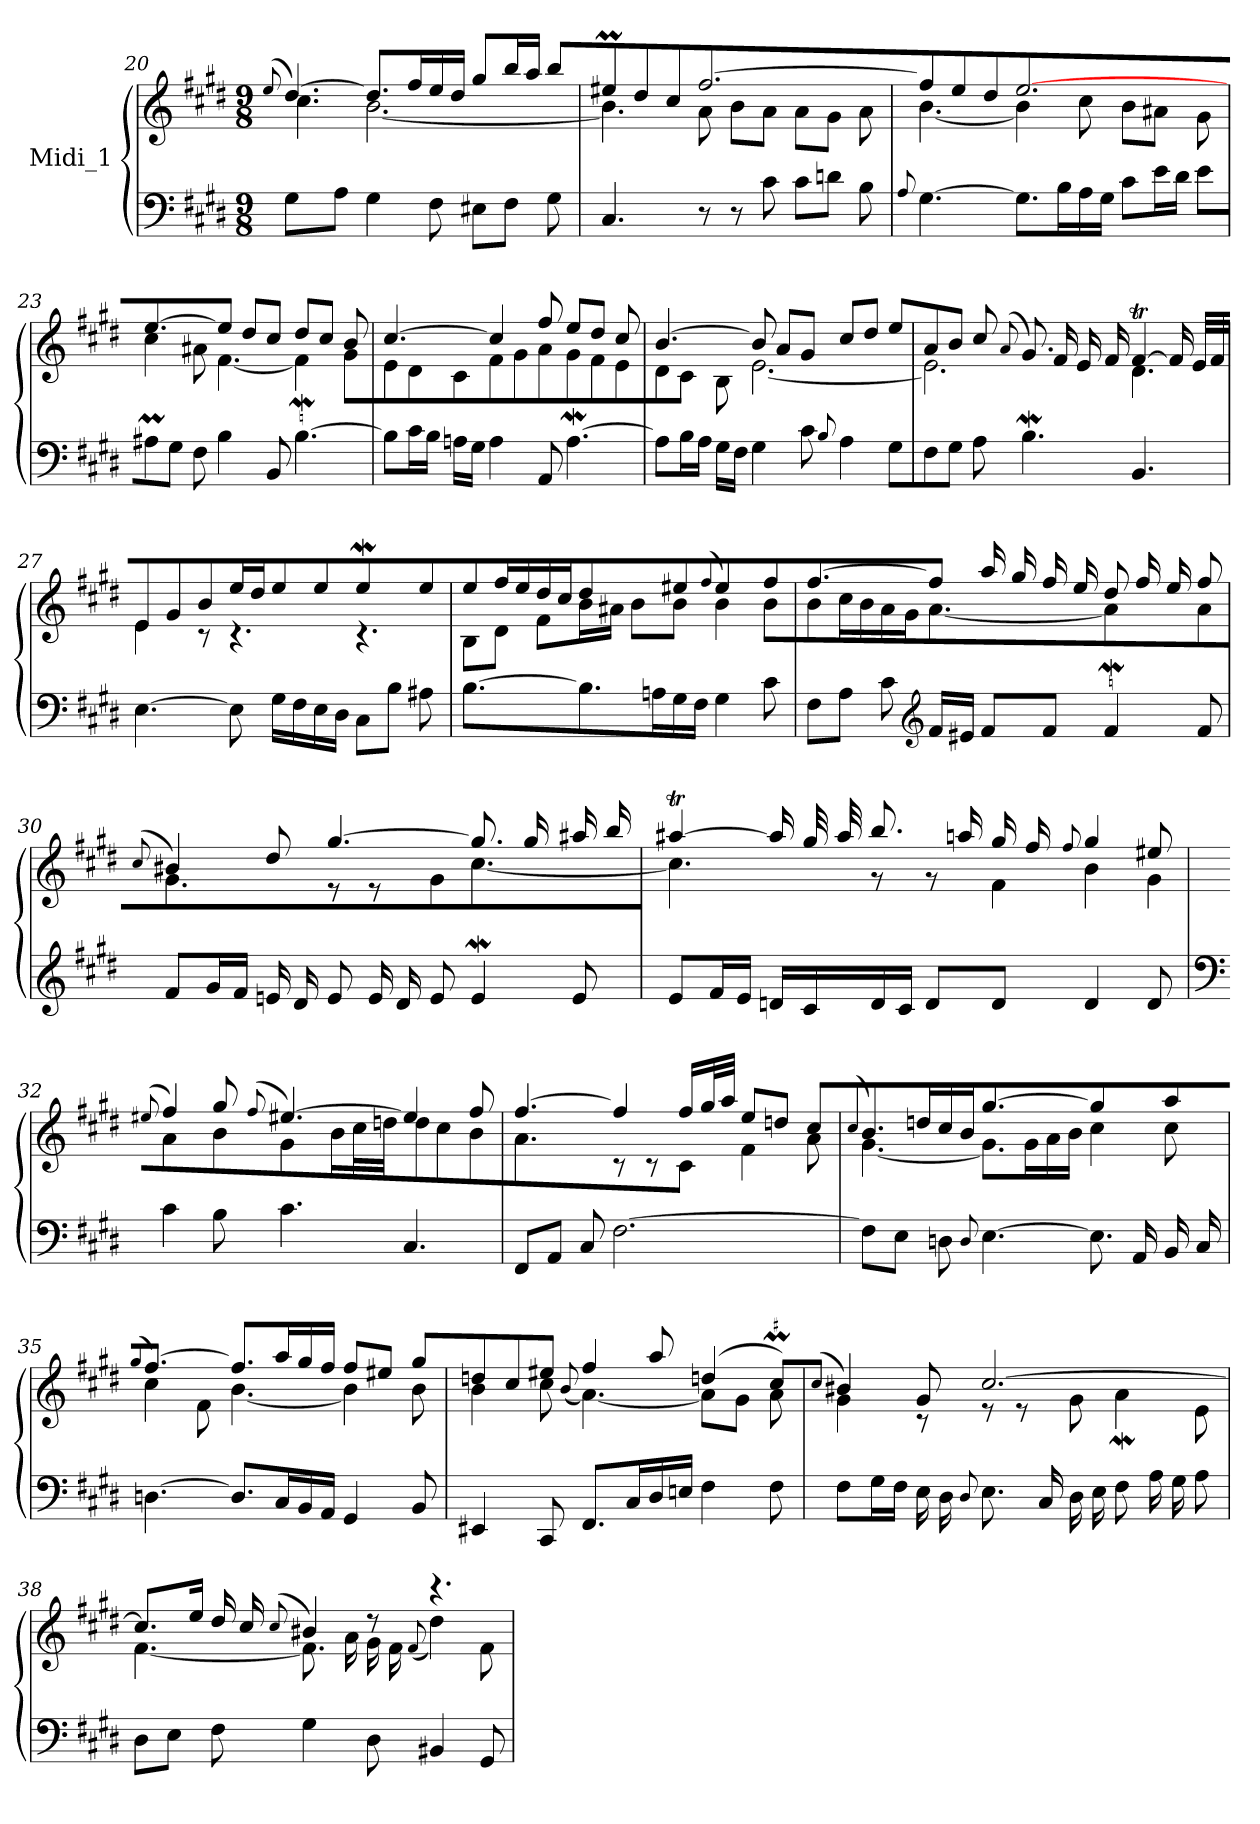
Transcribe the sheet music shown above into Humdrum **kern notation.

**kern	**kern
*part1	*part1
*staff2	*staff1
*I"Midi_1	*
*clefF4	*clefG2
*k[f#c#g#d#]	*k[f#c#g#d#]
*E:	*E:
*M9/8	*M9/8
=20	=20
.	(>8qqee/
*	*^
4G#	[4.dd#/)	4.cc#\]
8AJ	.	.
4G#	8.dd#L]	[2.b\
.	16ff#L	.
8F#	16ee	.
.	16dd#JJ	.
8E#XL	8gg#L	.
8F#J	16bbL	.
.	16aaJJ	.
8G#	8bbL	.
=21	=21	=21
4.C#	8ee#Xm/L	4.b\]
.	8dd#/J	.
.	8cc#/	.
8r	[2.ff#/	8a\
8r	.	8b\L
8c#	.	8a\J
8c#L	.	8aL
8dnJ	.	8g#\J
8B	.	8a\
!!LO:LB:g=z	!!
=22	=22	=22
8qqA/	.	.
[4.G#	8ff#L]	[4.b\
.	8ee/J	.
.	8dd#/	.
8.G#L]	[2.ee/	4b\]
16BL	.	.
16A	.	8cc#\
16G#JJ	.	.
8c#L	.	8b\L
16eL	.	8a#X\J
16d#JJ	.	.
8eL	.	8g#\
=23	=23	=23
8A#Xm	[4.ee/	4cc#\
8G#J	.	.
8F#	.	8a#X\
4B	8ee/J]	[4.f#\
.	8dd#/L	.
8BB	8cc#/J	.
[4.BW	8dd#L	4f#\]
.	8cc#/J	.
.	8b/	8g#\L
=24	=24	=24
8BL]	[4.cc#/	8eL
16c#L	.	8d#\J
16BJJ	.	.
16AnLL	.	8c#\L
16G#JJ	.	.
4A	4cc#/]	8f#\J
.	.	8g#\L
8AA	8ff#/	8a\J
[4.Aw	8ee/L	8g#L
.	8dd#/J	8f#\J
.	8cc#/	8e\
!!LO:LB:g=z	!!
=25	=25	=25
8AL]	[4.b/	8d#\
16BL	.	8c#\J
16AJJ	.	.
16G#LL	.	8B\
16F#JJ	.	.
4G#	8b]	[2.e\
.	8a/L	.
8c#L	8g#/J	.
8qqB/J	.	.
4A	8cc#L	.
.	8dd#/J	.
8G#L	8ee/L	.
=26	=26	=26
8F#	8a	2.e\]
8G#J	8b/J	.
8A	8cc#/L	.
.	(>8qqa/J	.
4.BW	8.g#L)	.
.	16f#/L	.
.	16e/	.
.	16f#/JJ	.
4.BB	[4f#T/	4.d#\
.	16f#LL]	.
.	32e/L	.
.	32f#/	.
=27	=27	=27
[4.E	8e/L	4e\
.	8g#J	.
.	8bL	8r
8E]	16ee/L	4.r
.	16dd#/JJ	.
16G#LL	8ee/L	.
16F#	.	.
16E	8ee/J	.
16D#JJ	.	.
8C#L	4eew/	4.r
8BJ	.	.
8A#X	8ee/	.
!!LO:LB:g=z	!!
=28	=28	=28
[4.B	8eeL	8BL
.	16ff#L	8d#J
.	16eeJJ	.
.	16dd#LL	8f#L
.	16cc#JJ	.
8.B]	4dd#/	16b\L
.	.	16a#X\JJ
.	.	8b\L
16AnL	.	.
16G#	8ee#X/L	8b\J
16F#JJ	.	.
.	(>8qqff#/J	.
4G#	4ee#/)	4b\
8c#L	8ff#/	8b\L
=29	=29	=29
8F#L	[4.ff#/	8b\L
8AJ	.	16cc#\L
.	.	16b\JJ
8c#	.	16a\LL
.	.	16g#\JJ
*clefG2	*	*
16f#LL	8ff#/J]	[4.a\
16e#XJJ	.	.
8f#L	16aa/LL	.
.	16gg#/	.
8f#J	16ff#/	.
.	16ee/JJ	.
4f#W	8dd#L	4a\]
.	16ff#L	.
.	16eeJJ	.
8f#	8ff#	8a\
!!LO:LB:g=z	!!
=30	=30	=30
.	(>8qqcc#/	.
8f#L	4b#X/)	4.g#\
16g#L	.	.
16f#JJ	.	.
16enLL	8dd#/	.
16d#	.	.
8eJ	[4.gg#/	8r
16eLL	.	8r
16d#	.	.
8eJ	.	8g#\
4ew	8.gg#L]	[4.cc#\
.	16gg#/J	.
8eL	16aa#X/LL	.
.	16bb/JJ	.
=31	=31	=31
8eL	[4aa#Xt/	4.cc#\]
16f#L	.	.
16eJJ	.	.
16dnLL	16aa#L]	.
16c#	32gg#/L	.
.	32aa#/JJJ	.
16d	8.bbL	8r
16c#JJ	.	.
8dL	.	8r
.	16aan/L	.
8dJ	16gg#/	8f#\
.	16ff#/	.
.	8qqff#/J	.
4d	4gg#/	4b\
8d	8ee#X/	8g#\
!!LO:LB:g=z	!!
=32	=32	=32
*clefF4	*	*
.	(>8qqee#X/	.
4c#	4ff#/)	4a\
8B	8gg#/L	8b\
.	(>8qqff#/J	.
4.c#	[4.ee#X/)	4g#\
.	.	16bLL
.	.	32cc#\L
.	.	32ddn\JJJ
4.C#	4ee#/]	8ddL
.	.	8cc#J
.	8ff#/	8b\
=33	=33	=33
8FF#L	[4.ff#/	4.a\
8AAJ	.	.
8C#	.	.
[2.F#	4ff#/]	8r
.	.	8r
.	16ff#LL	8c#\J
.	32gg#/L	.
.	32aa/JJJ	.
.	8ee/L	4f#\
.	8ddn/J	.
.	8cc#/L	8a\
=34	=34	=34
.	(>8qqcc#/	.
8F#L]	8.bL)	[4.g#\
8EJ	.	.
.	16ddn/J	.
8DnL	16cc#/LL	.
.	16b/JJ	.
8qqD/J	.	.
[4.E	[4.gg#/	8.g#L]
.	.	16g#\L
.	.	16a\
.	.	16b\JJ
8.EL]	4gg#/]	4cc#\
16AAJ	.	.
16BBLL	8aa/	8cc#\
16C#JJ	.	.
!!LO:LB:g=z	!!
=35	=35	=35
.	(>8qqgg#/	.
[4.Dn	[4.ff#/)	4cc#\
.	.	8f#\J
8.DL]	8.ff#/L]	[4.b\
16C#L	16aa/L	.
16BB	16gg#/	.
16AAJJ	16ff#/JJ	.
4GG#	8ff#L	4b\]
.	8ee#X/J	.
8BB	8gg#/L	8b\
=36	=36	=36
4EE#X	8ddnL	4b\
.	8cc#/J	.
8CC#	8ee#X/	8cc#\
.	.	(<8qqb/J
8.FF#L	4ff#/	[4.a\)
16C#L	.	.
16D#	8aa/	.
16EnJJ	.	.
4F#	(>4ddn/	8aL]
.	.	8g#\J
8F#L	8cc#M/L)	8a\
=37	=37	=37
.	(>8qqcc#/J	.
8F#L	4b#X/)	4g#\
16G#L	.	.
16F#JJ	.	.
16ELL	8g#/	8r
16D#	.	.
8qqD#/J	.	.
8.EL	[2.cc#/	8r
.	.	8r
16C#L	.	.
16D#	.	8g#\
16EJJ	.	.
8F#L	.	4aw\
16AL	.	.
16G#JJ	.	.
8A	.	8e\
!!LO:LB:g=z	!!
=38	=38	=38
8D#L	8.cc#/L]	[4.f#\
8EJ	.	.
.	16ee/J	.
8F#	16dd#/LL	.
.	16cc#/	.
.	(>8qqcc#/J	.
4G#	4b#X/)	8.f#L]
.	.	16a\L
8D#	8r	16g#\
.	.	16f#\
.	.	(<8qqf#/J
4BB#X	4.r	4dd#\)
8GG#	.	8f#\
*	*v	*v
=	=
*-	*-
